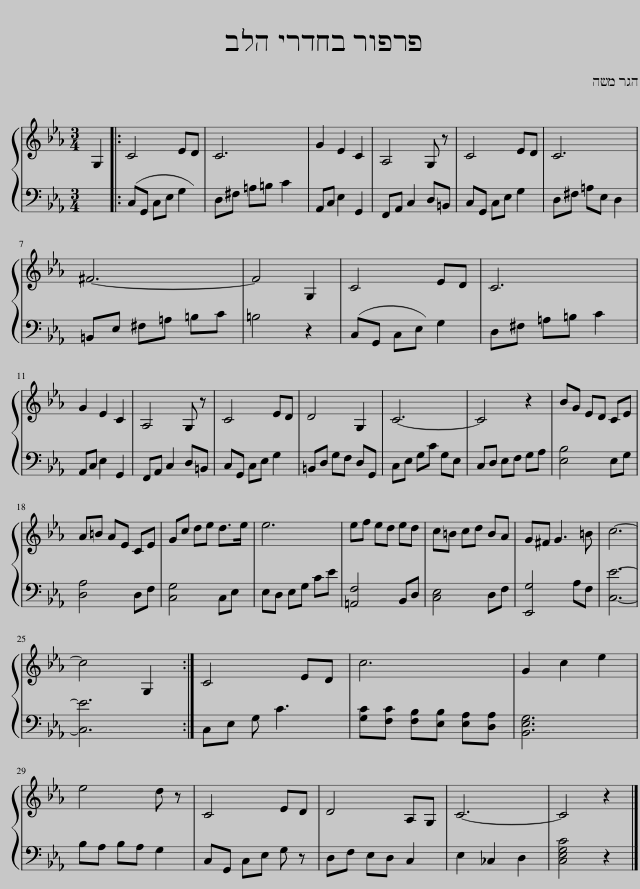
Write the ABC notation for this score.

X:1
%%score { 1 | 2 }
L:1/8
M:3/4
I:linebreak $
K:Eb
V:1 treble
V:2 bass
V:1
 G,2 |: C4 ED | C6 | G2 E2 C2 | A,4 G, z | %5
 C4 ED | C6 |$ ^F6- | F4 G,2 | C4 ED | %10
 C6 |$ G2 E2 C2 | A,4 G, z | C4 ED | D4 G,2 | %15
 C6- | C4 z2 | BG ED CE |$ A=B AE CE | Gc de d>e | %20
 e6 | ef ed ed | c=B cd BA | G^F G3 =B | c6- |$ %25
 c4 G,2 :| C4 ED | c6 | G2 c2 e2 |$ e4 d z | %30
 C4 ED | D4 A,G, | C6- | C4 z2 |] %34
V:2
 x2 |: (C,G,,) C,E, G,2 | D,^F, =A,=B, C2 | A,,C, E,2 G,,2 | F,,A,, C,2 D,=B,, | %5
 C,G,, C,E, G,2 | D,^F, =A,E, D,2 |$ =B,,E, ^F,=A, =B,C | =B,4 z2 | (C,G,,) C,E, G,2 | %10
 D,^F, =A,=B, C2 |$ A,,C, E,2 G,,2 | F,,A,, C,2 D,=B,, | C,G,, C,E, G,2 | =B,,D, G,F, D,G,, | %15
 C,E, G,C G,E, | C,D, E,F, G,A, | [E,B,]4 E,G, |$ [D,A,]4 D,F, | [C,G,]4 C,E, | %20
 E,D, E,G, CE | [=A,,F,]4 B,,D, | [C,E,]4 D,F, | [E,,G,]4 A,F, | [C,E]6- |$ %25
 [C,E]6 :| C,E, G, C3 | [G,C][F,C] [F,B,][E,B,] [E,A,][D,A,] | [B,,E,G,]6 |$ B,A, B,A, G,2 | %30
 C,G,, C,E, G, z | D,F, E,D, C,2 | E,2 _C,2 D,2 | [C,E,G,C]4 z2 |] %34
